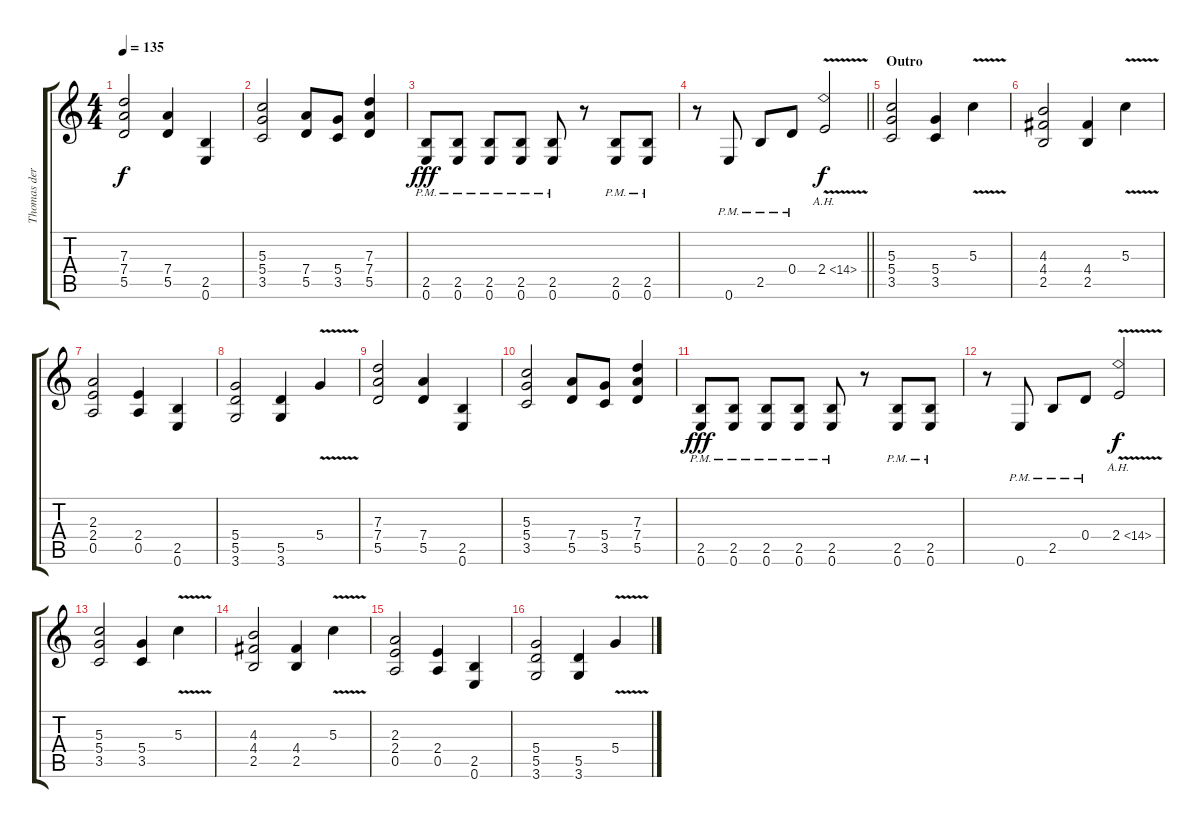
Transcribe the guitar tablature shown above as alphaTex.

\track ("Thomas der Münzer" "Thomas der") {instrument distortionguitar}
\staff {score tabs}
\tuning (E4 B3 G3 D3 A2 E2) {hide}
\ts (4 4)
\tempo 135
\clef g2
\ks c
(7.3 7.4 5.5).2{dy f} (7.4 5.5).4 (2.5 0.6).4 |
(5.3 5.4 3.5).2 (7.4 5.5).8 (5.4 3.5).8 (7.3 7.4 5.5).4 |
(2.5{pm} 0.6{pm}).8{dy fff} (2.5{pm} 0.6{pm}).8 (2.5{pm} 0.6{pm}).8 (2.5{pm} 0.6{pm}).8 (2.5{pm} 0.6{pm}).8 r.8 (2.5{pm} 0.6{pm}).8 (2.5{pm} 0.6{pm}).8 |
\barLineRight lightlight
r.8 0.6{pm}.8 2.5{pm}.8 0.4{pm}.8 2.4{ah 12 v}.2{dy f} |
\section ("" "Outro")
(5.3 5.4 3.5).2 (5.4 3.5).4 5.3{v}.4 |
(4.3 4.4 2.5).2 (4.4 2.5).4 5.3{v}.4 |
(2.3 2.4 0.5).2 (2.4 0.5).4 (2.5 0.6).4 |
(5.4 5.5 3.6).2 (5.5 3.6).4 5.4{v}.4 |
(7.3 7.4 5.5).2 (7.4 5.5).4 (2.5 0.6).4 |
(5.3 5.4 3.5).2 (7.4 5.5).8 (5.4 3.5).8 (7.3 7.4 5.5).4 |
(2.5{pm} 0.6{pm}).8{dy fff} (2.5{pm} 0.6{pm}).8 (2.5{pm} 0.6{pm}).8 (2.5{pm} 0.6{pm}).8 (2.5{pm} 0.6{pm}).8 r.8 (2.5{pm} 0.6{pm}).8 (2.5{pm} 0.6{pm}).8 |
r.8 0.6{pm}.8 2.5{pm}.8 0.4{pm}.8 2.4{ah 12 v}.2{dy f} |
(5.3 5.4 3.5).2 (5.4 3.5).4 5.3{v}.4 |
(4.3 4.4 2.5).2 (4.4 2.5).4 5.3{v}.4 |
(2.3 2.4 0.5).2 (2.4 0.5).4 (2.5 0.6).4 |
(5.4 5.5 3.6).2 (5.5 3.6).4 5.4{v}.4
